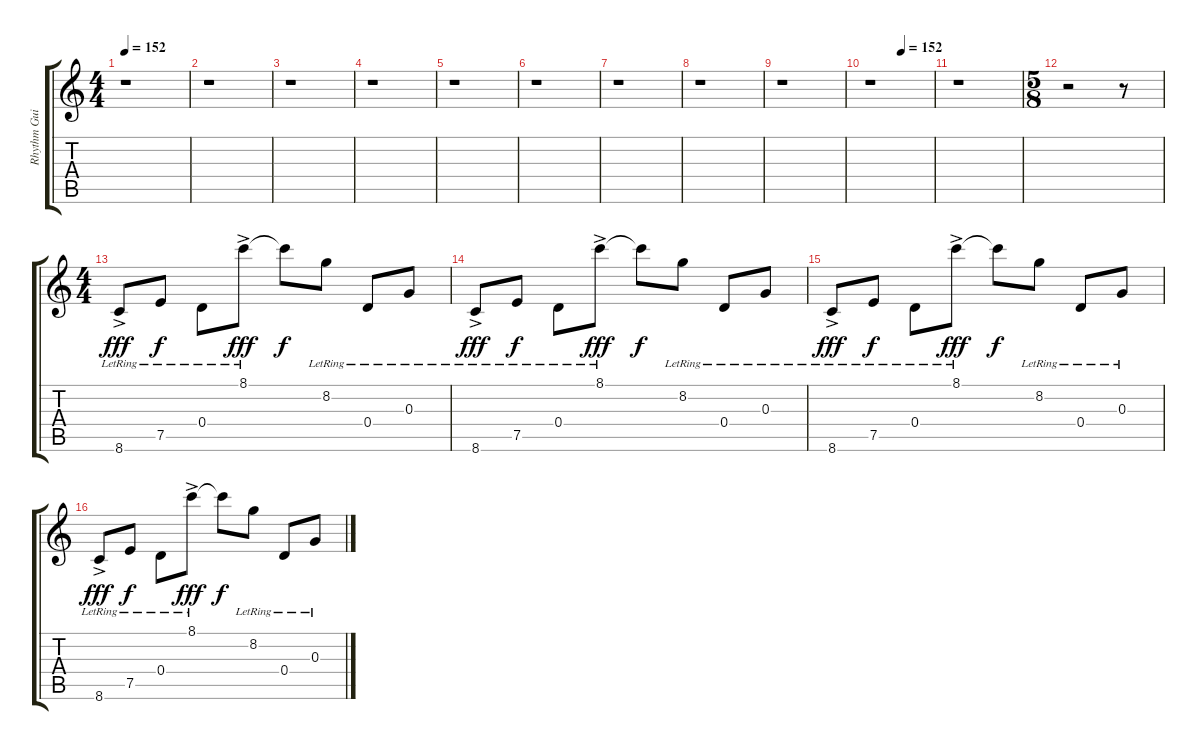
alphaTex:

\track ("Rhythm Guitar 1" "Rhythm Gui") {instrument acousticguitarsteel}
\staff {score tabs}
\tuning (E4 B3 G3 D3 A2 E2) {hide}
\ts (4 4)
\tempo 152
\tempo 90
\tempo 152
\clef g2
\ks c
r.1{dy fff instrument acousticguitarsteel} |
r.1 |
r.1 |
r.1 |
r.1 |
r.1 |
r.1 |
r.1 |
r.1 |
\tempo (152 0.5)
r.1 |
r.1 |
\ts (5 8)
r.2 r.8 |
\ts (4 4)
8.6{ac lr}.8{volume 8} 7.5{lr}.8{dy f} 0.4{lr}.8 8.1{ac lr}.8{dy fff} 8.1{t}.8{dy f} 8.2{lr}.8 0.4{lr}.8 0.3{lr}.8 |
8.6{ac lr}.8{dy fff} 7.5{lr}.8{dy f} 0.4{lr}.8 8.1{ac lr}.8{dy fff} 8.1{t}.8{dy f} 8.2{lr}.8 0.4{lr}.8 0.3{lr}.8 |
8.6{ac lr}.8{dy fff} 7.5{lr}.8{dy f} 0.4{lr}.8 8.1{ac lr}.8{dy fff} 8.1{t}.8{dy f} 8.2{lr}.8 0.4{lr}.8 0.3{lr}.8 |
8.6{ac lr}.8{dy fff} 7.5{lr}.8{dy f} 0.4{lr}.8 8.1{ac lr}.8{dy fff} 8.1{t}.8{dy f} 8.2{lr}.8 0.4{lr}.8 0.3{lr}.8
